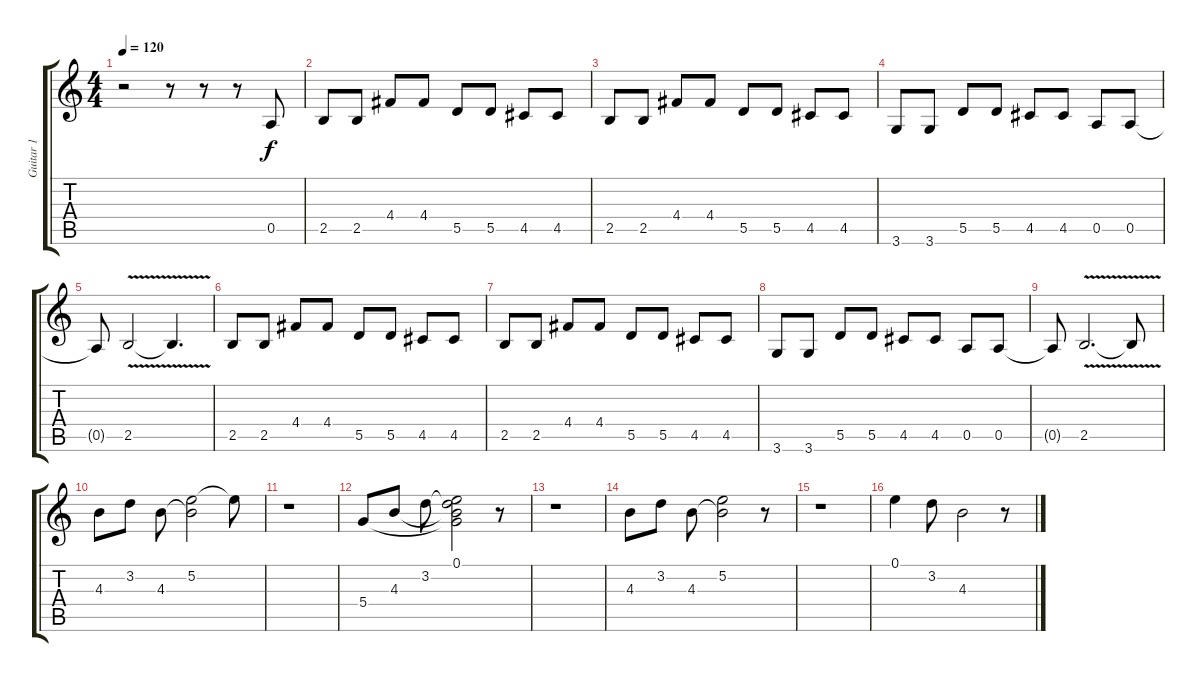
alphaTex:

\track ("Guitar 1" "Guitar 1") {instrument acousticguitarsteel}
\staff {score tabs}
\tuning (E4 B3 G3 D3 A2 E2) {hide}
\ts (4 4)
\tempo 120
\clef g2
\ks c
r.2{dy f instrument acousticguitarsteel} r.8 r.8 r.8 0.5.8 |
2.5.8 2.5.8 4.4.8 4.4.8 5.5.8 5.5.8 4.5.8 4.5.8 |
2.5.8 2.5.8 4.4.8 4.4.8 5.5.8 5.5.8 4.5.8 4.5.8 |
3.6.8 3.6.8 5.5.8 5.5.8 4.5.8 4.5.8 0.5.8 0.5.8 |
0.5{t}.8 2.5{v}.2 2.5{v t}.4{d} |
2.5.8 2.5.8 4.4.8 4.4.8 5.5.8 5.5.8 4.5.8 4.5.8 |
2.5.8 2.5.8 4.4.8 4.4.8 5.5.8 5.5.8 4.5.8 4.5.8 |
3.6.8 3.6.8 5.5.8 5.5.8 4.5.8 4.5.8 0.5.8 0.5.8 |
0.5{t}.8 2.5{v}.2{d} 2.5{t}.8 |
4.3.8 3.2.8 4.3.8 (5.2 4.3{t}).2 5.2{t}.8 |
r.1 |
5.4.8 4.3.8 3.2.8 (0.1 3.2{t} 4.3{t} 5.4{t}).2 r.8 |
r.1 |
4.3.8 3.2.8 4.3.8 (5.2 4.3{t}).2 r.8 |
r.1 |
0.1.4 3.2.8 4.3.2 r.8
